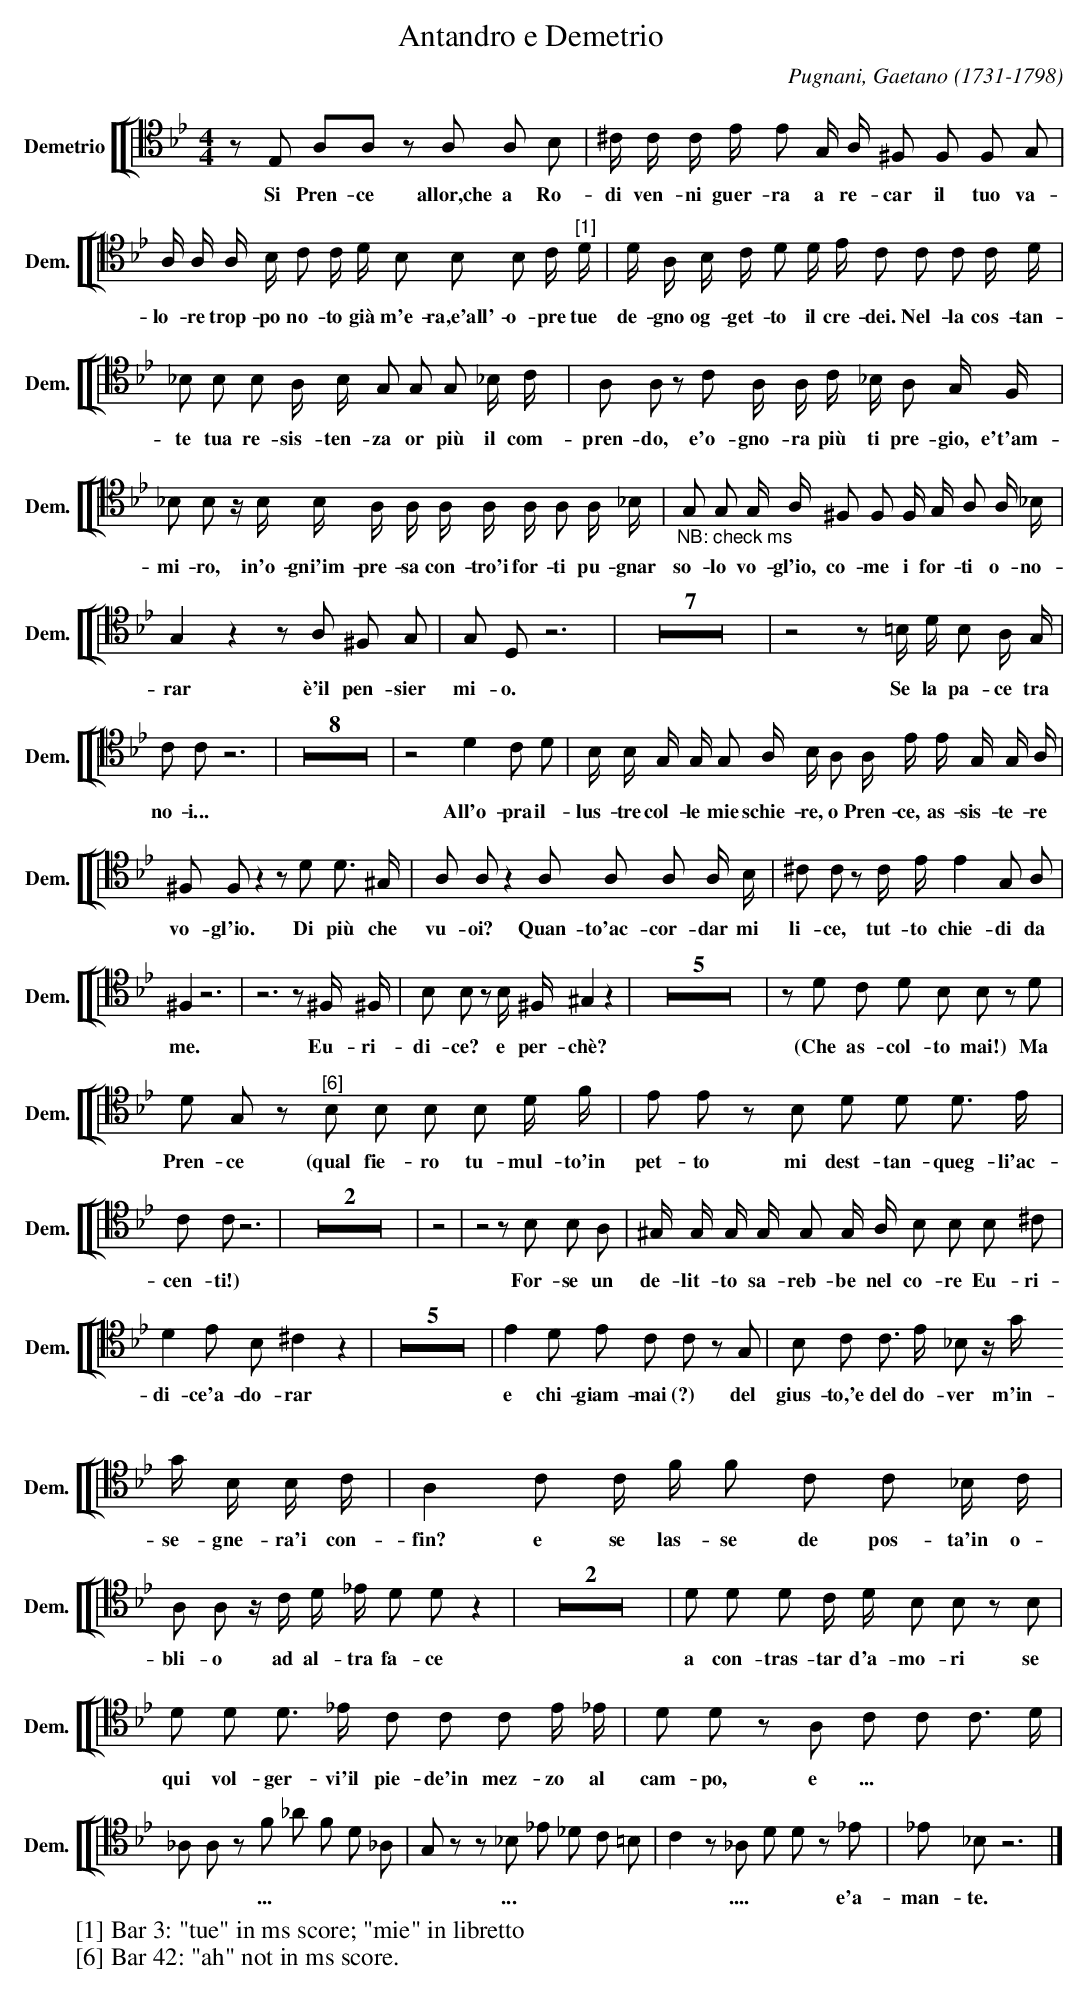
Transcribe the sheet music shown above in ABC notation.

X:1
T:Antandro e Demetrio
C:Pugnani, Gaetano (1731-1798)
M:4/4
L:1/4
K:Bbmaj
V:19 clef=tenor name="Demetrio" sname="Dem." " " " "
%%staves [[ 19 ]]
[L:1/8] zE, A,A, z \
w: Si Pren-ce
   A, A, B, | ^C/ C/ C/ E/ E G,/ A,/ ^F, F, F, G, | A,/ A,/ A,/ B,/ C C/ D/ B, B, B, C/ "^[1]" D/ | D/ A,/ B,/ C/ D D/ E/ C C C C/ D/ | _B, B, B, A,/ B,/ G, G, G, _B,/ C/  | A, A, z \
w:allor,che a Ro-di ven-ni guer-ra a re-car il tuo va-lo-re trop-po no-to gi\`a m'e-ra,e'all'-o-pre tue de-gno og-get-to il cre-dei. Nel-la cos-tan-te tua re-sis-ten-za or pi\`u il com-pren-do,
W: [1] Bar 3: "tue" in ms score; "mie" in libretto
   C A,/2 A,/2 C/2 _B,/ A, G,/2 F,/2 | _B, B, z/2 \
w: e'o-gno-ra pi\`u ti pre-gio, e't'am-mi-ro,
   B,/2 B,/2 A,/2 A,/2 A,/2 A,/2 A,/2 A, A,/2 _B,/2 | "_NB: check ms" G, G, G,/2 A,/2 ^F, F, F,/2 G,/2 A, A,/2 _B,/2 | G,2 z2 zA, ^F, G, | G, D, z6 | Z7 |\
w: in'o-gni'im-pre-sa con-tro'i for-ti pu-gnar so-lo vo-gl'io, co-me i for-ti o-no-rar \`e'il pen-sier mi-o.
   z4 z =B,/ D/ B, A,/ G,/ | C C z6 | Z8 | z4 \
w: Se la pa-ce tra no-i...
   D2 C D | B,/ B,/ G,/ G,/ G, A,/ B,/ A, A,/ E/ E/ G,/ G,/ A,/ | ^F, F, z2z \
w: All'o-pra il-lus-tre col-le mie schie-re, o Pren-ce, as-sis-te-re vo-gl'io.
   D D> ^G, | A, A, z2 A, A, A, A,/ B,/ | ^C C z C/ E/E2G, A, | ^F,2z6 | z6z \
w: Di pi\`u che vu-oi? Quan-to'ac-cor-dar mi li-ce, tut-to chie-di da me.
   ^F,/ ^F,/ | B, B, z\
w: Eu-ri-di-ce?
   B,/ ^F,/^G,2 z2 | Z5 | \
w: e per-ch\`e?
   z D C D B, B, z \
w: (Che  as-col-to mai!)
   D | D G, z \
w: Ma Pren-ce
   "^[6]" B, B, B, B, D/ F/ | E E z \
w: (qual fie-ro tu-mul-to'in pet-to
W: [6] Bar 42: "ah" not in ms score.
   B, D D D> E | C C z6 | Z2 | z4| z4 \
w: mi dest-tan-queg-li'ac-cen-ti!)
   z B, B, A, | ^G,/ G,/ G,/ G,/ G, G,/ A,/ B, B, B, ^C | D2 E B, ^C2 z2 | Z5 |\
w: For-se un de-lit-to sa-reb-be nel co-re Eu-ri-di-ce'a-do-rar
   E2 D E C C z \
w: e chi-giam-mai (?)
   G, | B, C C> E _B, z/ \
w: del gius-to,'e del do-ver
   G/ G/ B,/ B,/ C/ | A,2 C C/ F/ F C C _B,/ C/ | A, A, z/\
w: m'in-se-gne-ra'i con-fin? e se las-se de pos-ta'in o-bli-o
   C/ D/ _E/ D D z2 | Z2 |\
w: ad al-tra fa-ce
   D D D C/ D/ B, B, z \
w: a con-tras-tar d'a-mo-ri
   B, | D D D> _E C C C E/ _E/ | D D z \
w: se qui vol-ger-vi'il pie-de'in mez-zo al cam-po,
   A, C C C> D | _A, A, z \
w: e ...
   F _A F D _A, | G, zz \
w: ...
   _B, _E _D C =B, | C2 z \
w: ...
   _A, D D z \
w: ....
   _E | _E _B, z6 |] \
w: e'a-man-te.
